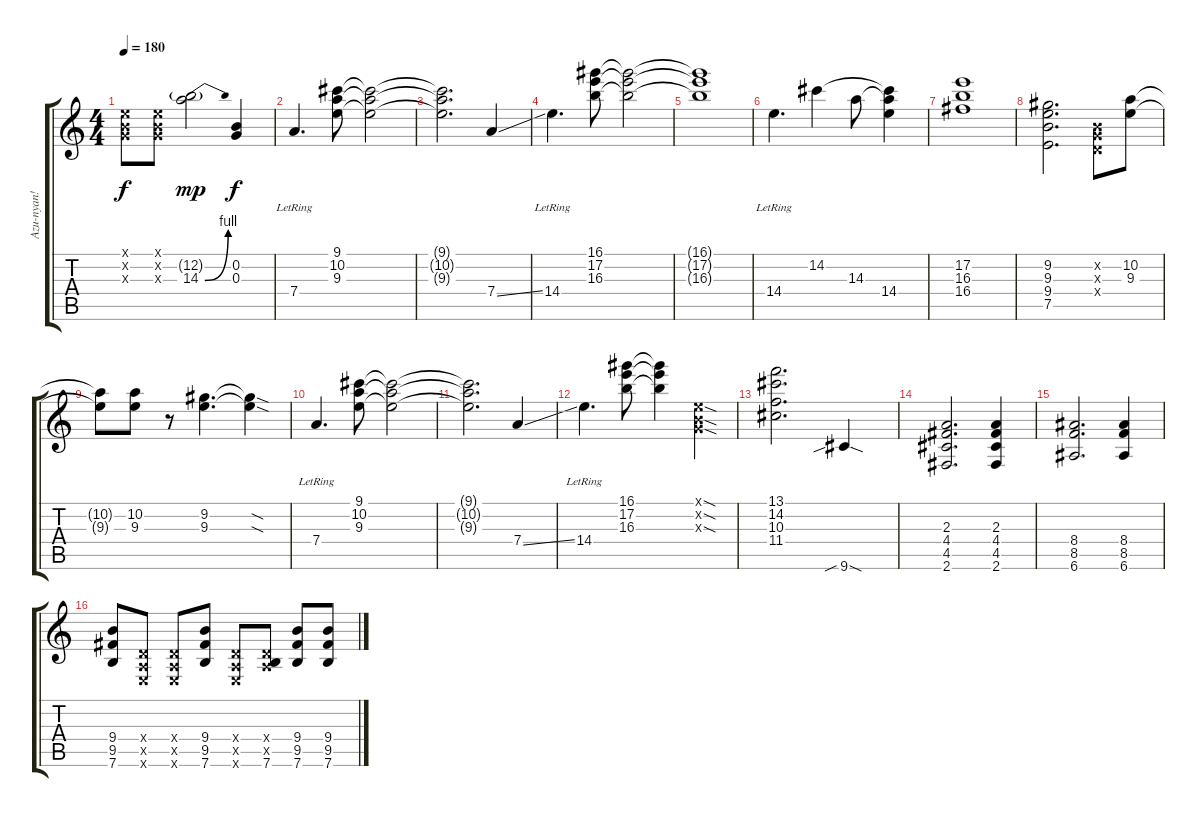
\track ("Azu-nyan! w/ Wah" "Azu-nyan! ") {instrument overdrivenguitar}
\staff {score tabs}
\tuning (E4 B3 G3 D3 A2 E2) {hide}
\ts (4 4)
\tempo 180
\clef g2
\ks c
(0.1{x} 0.2{x} 0.3{x}).8{dy f} (0.1{x} 0.2{x} 0.3{x}).8 (12.2{g} 14.3{be (bend 0 0 60 4)}).2{dy mp} (0.2 0.3).4{dy f} |
7.4{lr}.4{d} (9.1 10.2 9.3).8 (9.1{t} 10.2{t} 9.3{t}).2 |
(9.1{t} 10.2{t} 9.3{t}).2{d} 7.4{ss}.4 |
14.4{lr}.4{d} (16.1 17.2 16.3).8 (16.1{t} 17.2{t} 16.3{t}).2 |
(16.1{t} 17.2{t} 16.3{t}).1 |
14.4{lr}.4{d} 14.2.4 14.3.8 (14.2{t} 14.3{t} 14.4).4 |
(17.2 16.3 16.4).1 |
(9.2 9.3 9.4 7.5).2{d} (0.2{x} 0.3{x} 0.4{x}).8 (10.2 9.3).8 |
(10.2{t} 9.3{t}).8 (10.2 9.3).8 r.8 (9.2 9.3).4{d} (9.2{sod t} 9.3{sod t}).4 |
7.4{lr}.4{d} (9.1 10.2 9.3).8 (9.1{t} 10.2{t} 9.3{t}).2 |
(9.1{t} 10.2{t} 9.3{t}).2{d} 7.4{ss}.4 |
14.4{lr}.4{d} (16.1 17.2 16.3).8 (16.1{t} 17.2{t} 16.3{t}).4 (0.1{sod x} 0.2{sod x} 0.3{sod x}).4 |
(13.1 14.2 10.3 11.4).2{d} 9.6{sib sod}.4 |
(2.3 4.4 4.5 2.6).2{d} (2.3 4.4 4.5 2.6).4 |
(8.4 8.5 6.6).2{d} (8.4 8.5 6.6).4 |
(9.4 9.5 7.6).8 (0.4{x} 0.5{x} 0.6{x}).8 (0.4{x} 0.5{x} 0.6{x}).8 (9.4 9.5 7.6).8 (0.4{x} 0.5{x} 0.6{x}).8 (0.4{x} 0.5{x} 7.6).8 (9.4 9.5 7.6).8 (9.4 9.5 7.6).8
